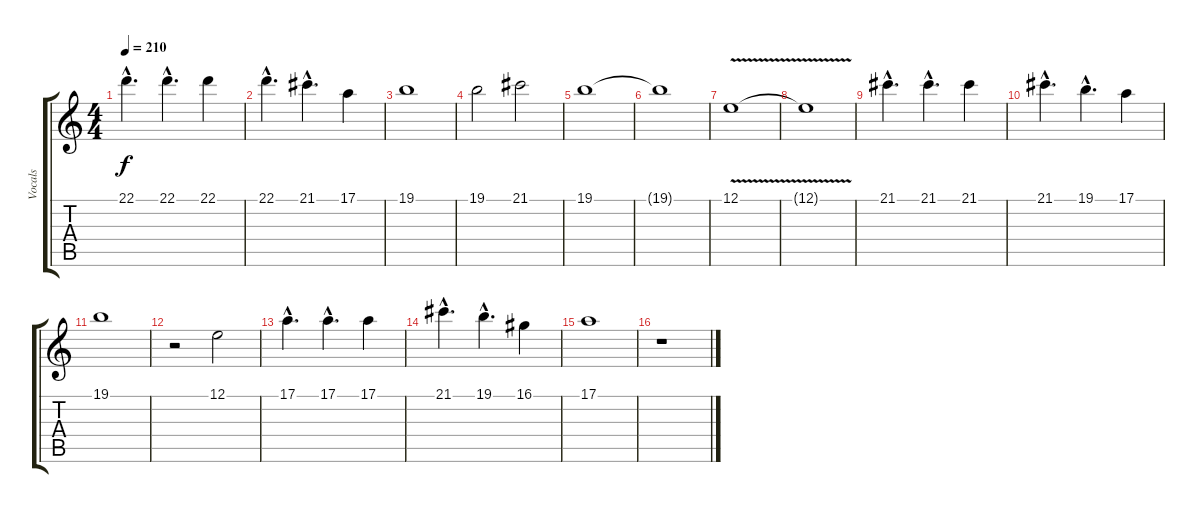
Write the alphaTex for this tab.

\track ("Vocals" "Vocals") {instrument lead1square}
\staff {score tabs}
\tuning (E4 B3 G3 D3 A2 E2) {hide}
\ts (4 4)
\tempo 210
\clef g2
\ks c
22.1{hac}.4{d dy f} 22.1{hac}.4{d} 22.1.4 |
22.1{hac}.4{d} 21.1{hac}.4{d} 17.1.4 |
19.1.1 |
19.1.2 21.1.2 |
19.1.1 |
19.1{t}.1 |
12.1{v}.1 |
12.1{t}.1 |
21.1{hac}.4{d} 21.1{hac}.4{d} 21.1.4 |
21.1{hac}.4{d} 19.1{hac}.4{d} 17.1.4 |
19.1.1 |
r.2 12.1.2 |
17.1{hac}.4{d} 17.1{hac}.4{d} 17.1.4 |
21.1{hac}.4{d} 19.1{hac}.4{d} 16.1.4 |
17.1.1 |
r.1
